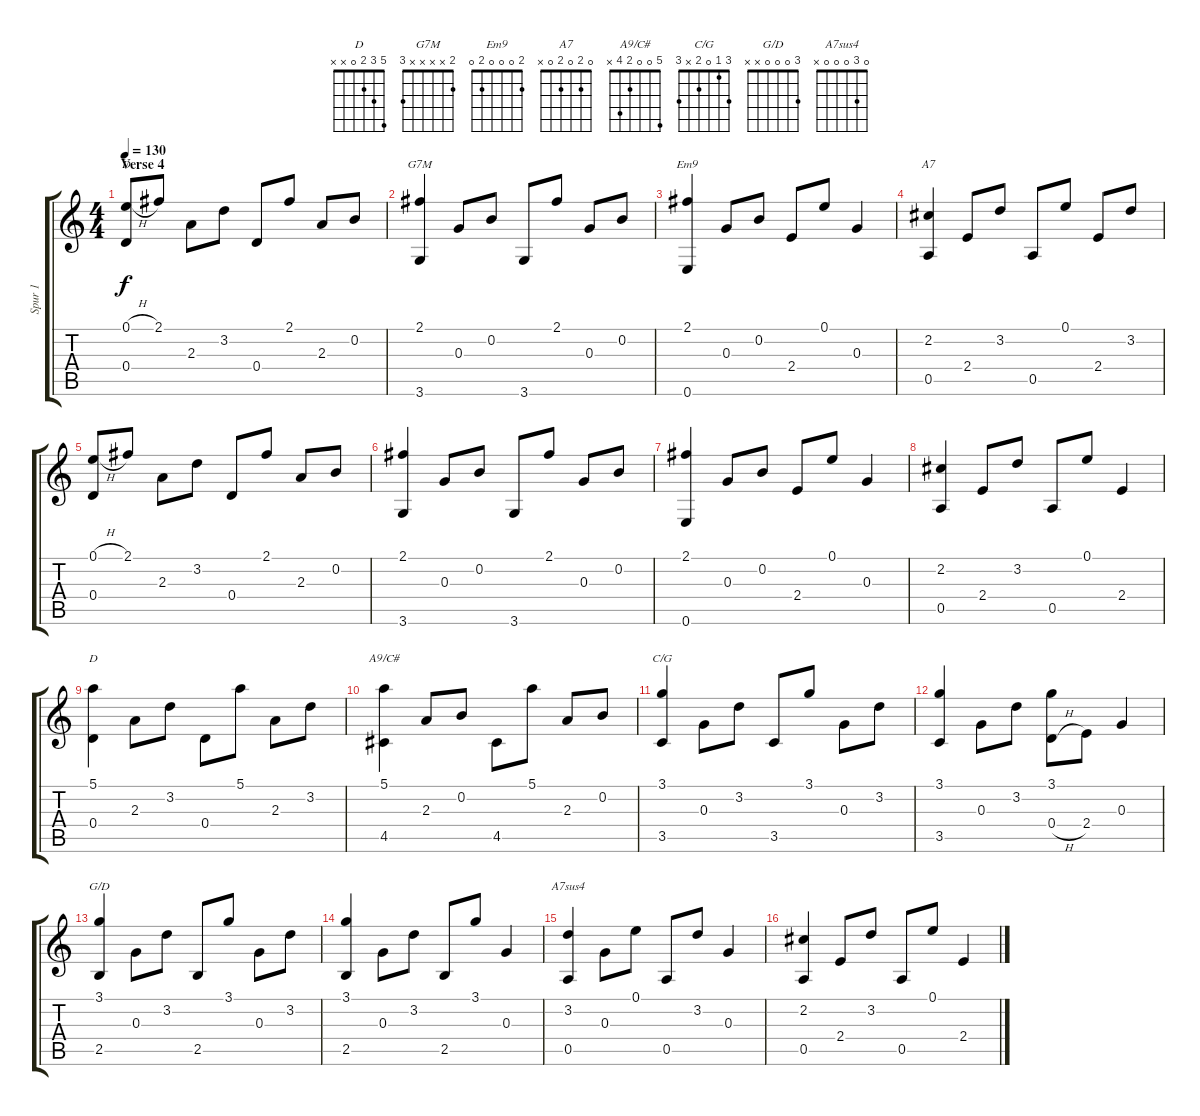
\track ("Spur 1" "Spur 1") {instrument acousticguitarnylon}
\staff {score tabs}
\tuning (E4 B3 G3 D3 A2 E2) {hide}
\chord ("D" 2 3 2 0 x x) {barre 2}
\chord ("G7M" 2 x x x x 3)
\chord ("Em9" 2 0 0 0 2 0)
\chord ("A7" 0 2 0 2 0 x)
\chord ("D" 5 3 2 0 x x)
\chord ("A9/C#" 5 0 0 2 4 x)
\chord ("C/G" 3 1 0 2 x 3)
\chord ("G/D" 3 0 0 0 x x)
\chord ("A7sus4" 0 3 0 0 0 x)
\ts (4 4)
\section ("" "Verse 4")
\tempo 130
\clef g2
\ks c
(0.1{h} 0.4).8{ch "D" dy f} 2.1.8 2.3.8 3.2.8 0.4.8 2.1.8 2.3.8 0.2.8 |
(2.1 3.6).4{ch "G7M"} 0.3.8 0.2.8 3.6.8 2.1.8 0.3.8 0.2.8 |
(2.1 0.6).4{ch "Em9"} 0.3.8 0.2.8 2.4.8 0.1.8 0.3.4 |
(2.2 0.5).4{ch "A7"} 2.4.8 3.2.8 0.5.8 0.1.8 2.4.8 3.2.8 |
(0.1{h} 0.4).8 2.1.8 2.3.8 3.2.8 0.4.8 2.1.8 2.3.8 0.2.8 |
(2.1 3.6).4 0.3.8 0.2.8 3.6.8 2.1.8 0.3.8 0.2.8 |
(2.1 0.6).4 0.3.8 0.2.8 2.4.8 0.1.8 0.3.4 |
(2.2 0.5).4 2.4.8 3.2.8 0.5.8 0.1.8 2.4.4 |
(5.1 0.4).4{ch "D"} 2.3.8 3.2.8 0.4.8 5.1.8 2.3.8 3.2.8 |
(5.1 4.5).4{ch "A9/C#"} 2.3.8 0.2.8 4.5.8 5.1.8 2.3.8 0.2.8 |
(3.1 3.5).4{ch "C/G"} 0.3.8 3.2.8 3.5.8 3.1.8 0.3.8 3.2.8 |
(3.1 3.5).4 0.3.8 3.2.8 (3.1 0.4{h}).8 2.4.8 0.3.4 |
(3.1 2.5).4{ch "G/D"} 0.3.8 3.2.8 2.5.8 3.1.8 0.3.8 3.2.8 |
(3.1 2.5).4 0.3.8 3.2.8 2.5.8 3.1.8 0.3.4 |
(3.2 0.5).4{ch "A7sus4"} 0.3.8 0.1.8 0.5.8 3.2.8 0.3.4 |
(2.2 0.5).4 2.4.8 3.2.8 0.5.8 0.1.8 2.4.4
